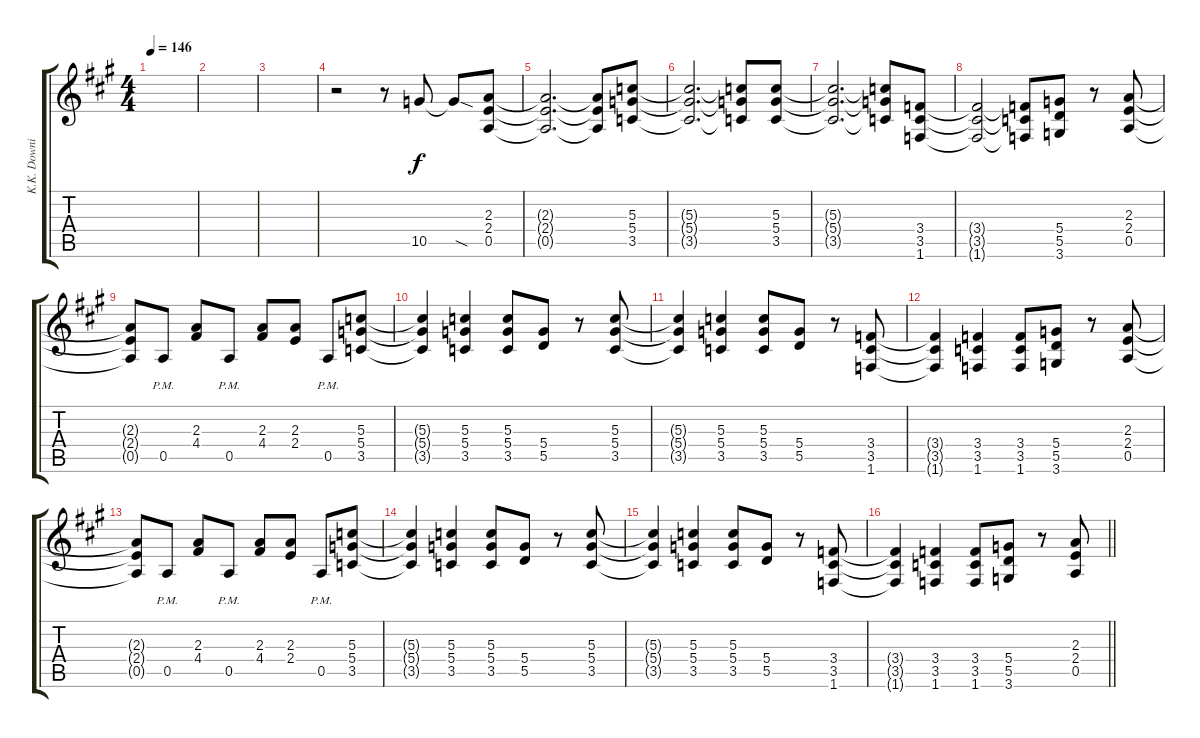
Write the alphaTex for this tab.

\track ("K.K. Downing" "K.K. Downi") {instrument distortionguitar}
\staff {score tabs}
\tuning (E4 B3 G3 D3 A2 E2) {hide}
\ts (4 4)
\tempo 146
\clef g2
\ks a
|
|
|
r.2 r.8 10.5.8 10.5{sod t}.8 (2.3 2.4 0.5).8 |
(2.3{t} 2.4{t} 0.5{t}).2{d} (2.3{t} 2.4{t} 0.5{t}).8 (5.3 5.4 3.5).8 |
(5.3{t} 5.4{t} 3.5{t}).2{d} (5.3{t} 5.4{t} 3.5{t}).8 (5.3 5.4 3.5).8 |
(5.3{t} 5.4{t} 3.5{t}).2{d} (5.3{t} 5.4{t} 3.5{t}).8 (3.4 3.5 1.6).8 |
(3.4{t} 3.5{t} 1.6{t}).2 (3.4{t} 3.5{t} 1.6{t}).8 (5.4 5.5 3.6).8 r.8 (2.3 2.4 0.5).8 |
(2.3{t} 2.4{t} 0.5{t}).8 0.5{pm}.8 (2.3 4.4).8 0.5{pm}.8 (2.3 4.4).8 (2.3 2.4).8 0.5{pm}.8 (5.3 5.4 3.5).8 |
(5.3{t} 5.4{t} 3.5{t}).4 (5.3 5.4 3.5).4 (5.3 5.4 3.5).8 (5.4 5.5).8 r.8 (5.3 5.4 3.5).8 |
(5.3{t} 5.4{t} 3.5{t}).4 (5.3 5.4 3.5).4 (5.3 5.4 3.5).8 (5.4 5.5).8 r.8 (3.4 3.5 1.6).8 |
(3.4{t} 3.5{t} 1.6{t}).4 (3.4 3.5 1.6).4 (3.4 3.5 1.6).8 (5.4 5.5 3.6).8 r.8 (2.3 2.4 0.5).8 |
(2.3{t} 2.4{t} 0.5{t}).8 0.5{pm}.8 (2.3 4.4).8 0.5{pm}.8 (2.3 4.4).8 (2.3 2.4).8 0.5{pm}.8 (5.3 5.4 3.5).8 |
(5.3{t} 5.4{t} 3.5{t}).4 (5.3 5.4 3.5).4 (5.3 5.4 3.5).8 (5.4 5.5).8 r.8 (5.3 5.4 3.5).8 |
(5.3{t} 5.4{t} 3.5{t}).4 (5.3 5.4 3.5).4 (5.3 5.4 3.5).8 (5.4 5.5).8 r.8 (3.4 3.5 1.6).8 |
\barLineRight lightlight
(3.4{t} 3.5{t} 1.6{t}).4 (3.4 3.5 1.6).4 (3.4 3.5 1.6).8 (5.4 5.5 3.6).8 r.8 (2.3 2.4 0.5).8
